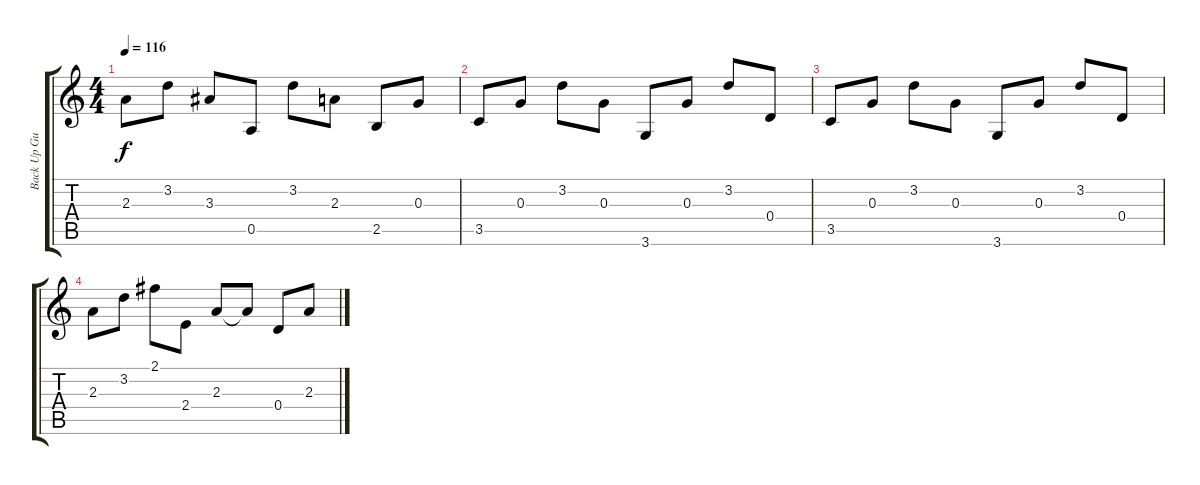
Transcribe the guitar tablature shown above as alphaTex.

\track ("Back Up Guitar" "Back Up Gu") {instrument distortionguitar}
\staff {score tabs}
\tuning (E4 B3 G3 D3 A2 E2) {hide}
\ts (4 4)
\tempo 116
\clef g2
\ks c
2.3.8{dy f volume 0} 3.2.8 3.3.8 0.5.8 3.2.8 2.3.8 2.5.8 0.3.8 |
3.5.8 0.3.8 3.2.8 0.3.8 3.6.8 0.3.8 3.2.8 0.4.8 |
3.5.8 0.3.8 3.2.8 0.3.8 3.6.8 0.3.8 3.2.8 0.4.8 |
2.3.8 3.2.8 2.1.8 2.4.8 2.3.8 2.3{t}.8 0.4.8 2.3.8
